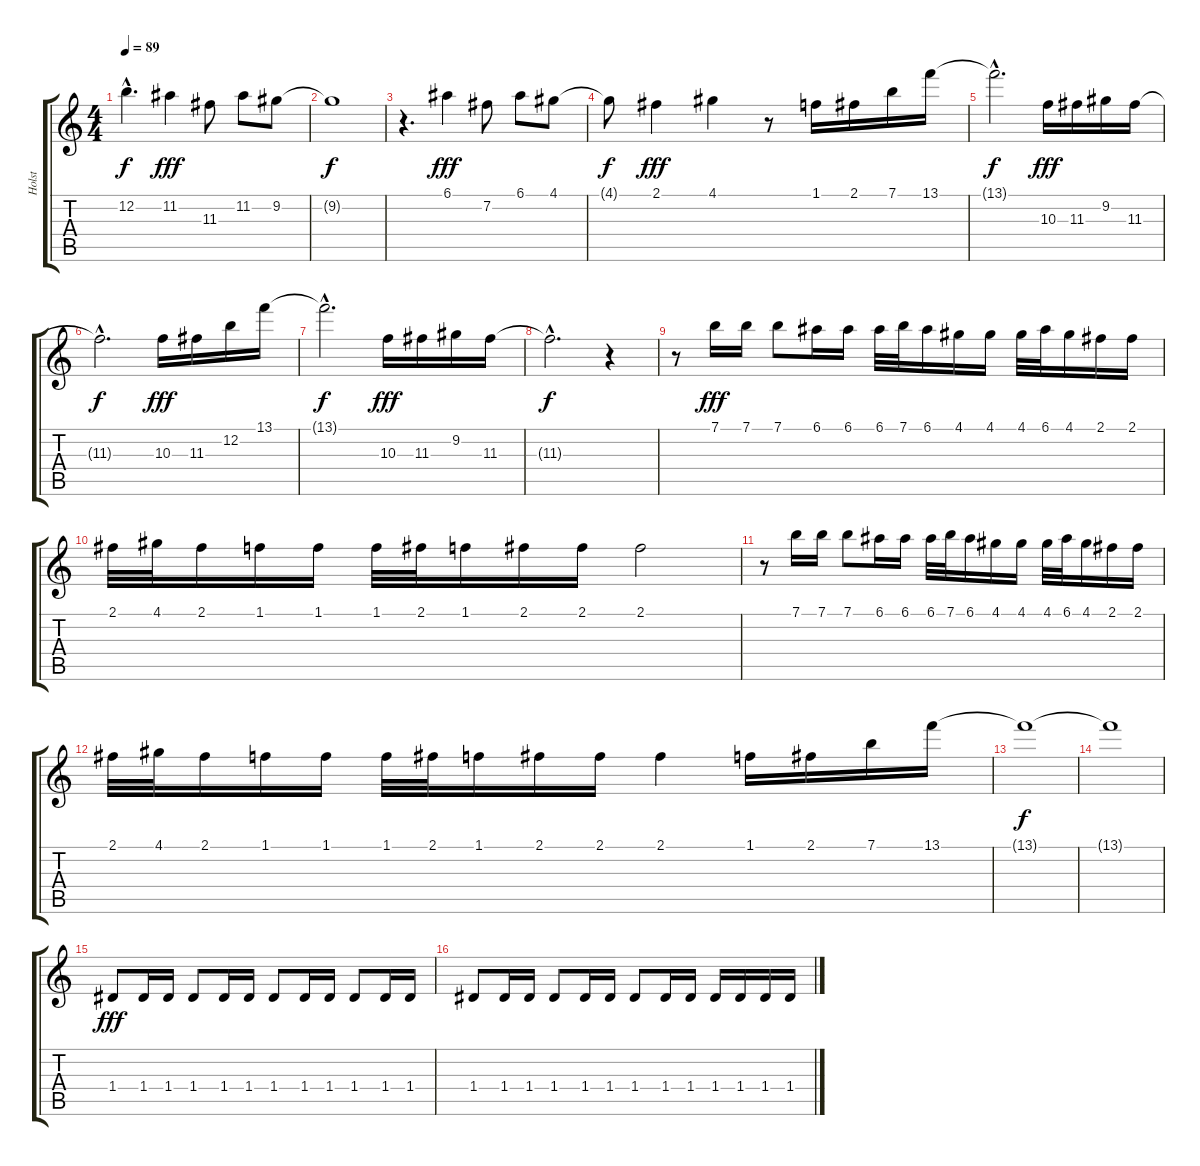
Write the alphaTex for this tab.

\track ("Holst" "Holst") {instrument overdrivenguitar}
\staff {score tabs}
\tuning (E4 B3 G3 D3 A2 E2) {hide}
\ts (4 4)
\tempo 89
\clef g2
\ks c
12.2{hac t}.4{d dy f} 11.2.4{dy fff} 11.3.8 11.2.8 9.2.8 |
9.2{t}.1{dy f} |
r.4{d} 6.1.4{dy fff} 7.2.8 6.1.8 4.1.8 |
4.1{t}.8{dy f} 2.1.4{dy fff} 4.1.4 r.8 1.1.16 2.1.16 7.1.16 13.1.16 |
13.1{hac t}.2{d dy f} 10.3.16{dy fff} 11.3.16 9.2.16 11.3.16 |
11.3{hac t}.2{d dy f} 10.3.16{dy fff} 11.3.16 12.2.16 13.1.16 |
13.1{hac t}.2{d dy f} 10.3.16{dy fff} 11.3.16 9.2.16 11.3.16 |
11.3{hac t}.2{d dy f} r.4 |
r.8 7.1.16{dy fff} 7.1.16 7.1.8 6.1.16 6.1.16 6.1.32 7.1.32 6.1.16 4.1.16 4.1.16 4.1.32 6.1.32 4.1.16 2.1.16 2.1.16 |
2.1.32 4.1.32 2.1.16 1.1.16 1.1.16 1.1.32 2.1.32 1.1.16 2.1.16 2.1.16 2.1.2 |
r.8 7.1.16 7.1.16 7.1.8 6.1.16 6.1.16 6.1.32 7.1.32 6.1.16 4.1.16 4.1.16 4.1.32 6.1.32 4.1.16 2.1.16 2.1.16 |
2.1.32 4.1.32 2.1.16 1.1.16 1.1.16 1.1.32 2.1.32 1.1.16 2.1.16 2.1.16 2.1.4 1.1.16 2.1.16 7.1.16 13.1.16 |
13.1{t}.1{dy f} |
13.1{t}.1 |
1.4.8{dy fff} 1.4.16 1.4.16 1.4.8 1.4.16 1.4.16 1.4.8 1.4.16 1.4.16 1.4.8 1.4.16 1.4.16 |
1.4.8 1.4.16 1.4.16 1.4.8 1.4.16 1.4.16 1.4.8 1.4.16 1.4.16 1.4.16 1.4.16 1.4.16 1.4.16
